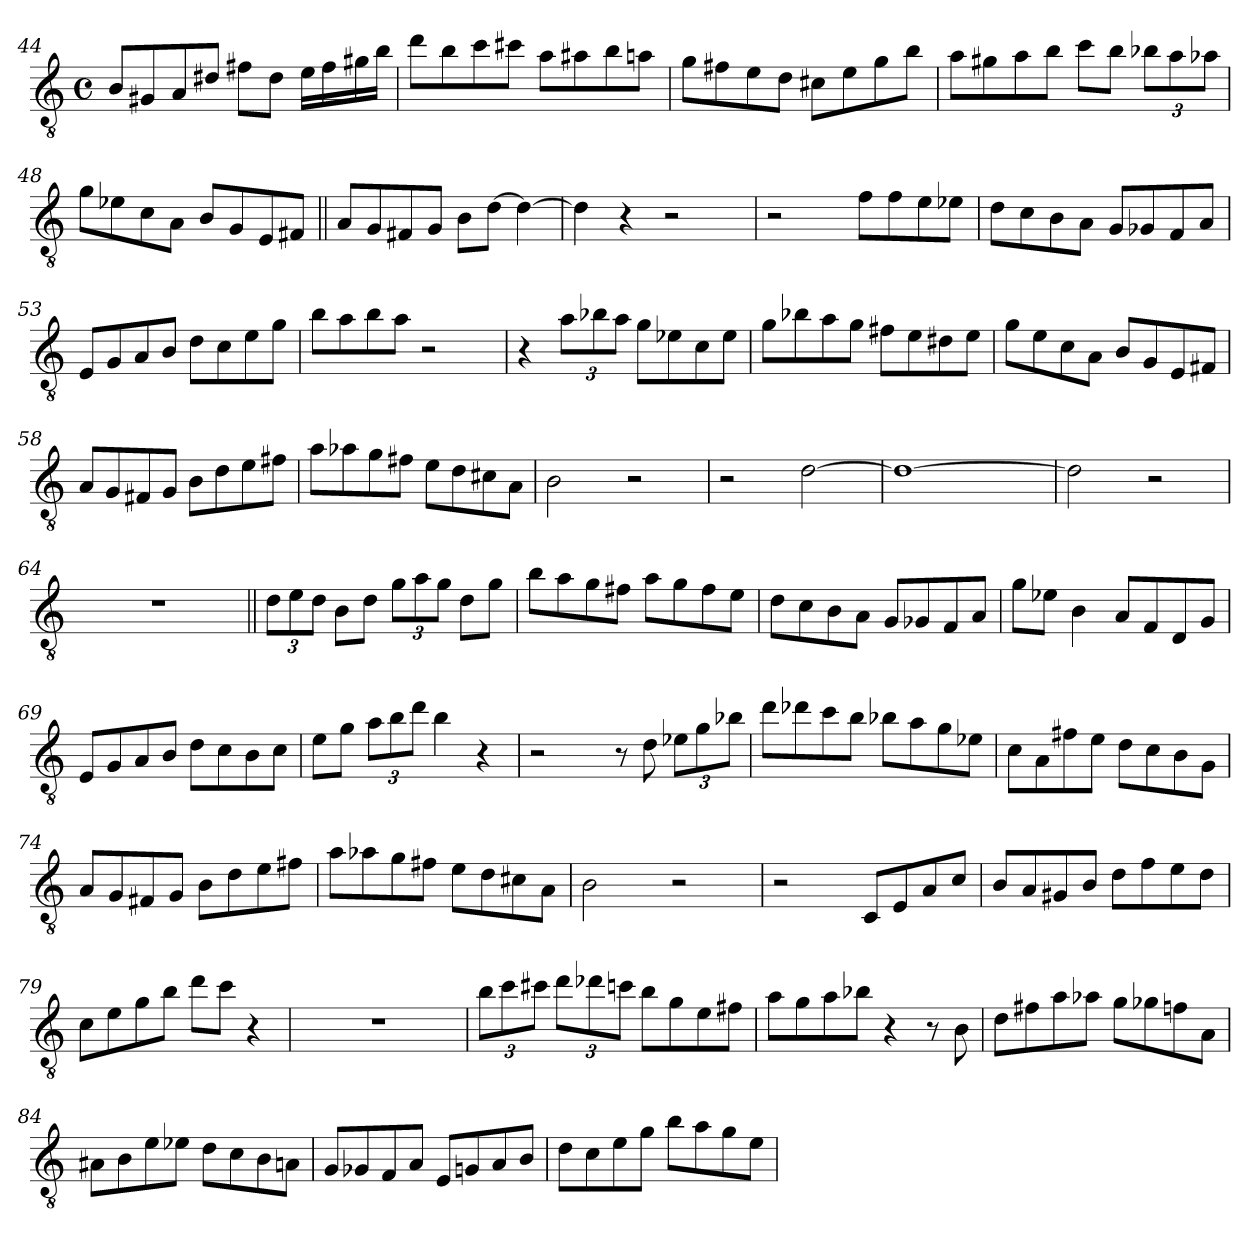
**kern
*part1
*staff1
*clefGv2
*k[]
*C:
*M4/4
*met(c)
=44
*^
4ryy	8B/L
.	8G#X/
4ryy	8A/
.	8d#X/J
4ryy	8f#X\L
.	8d#\J
4ryy	16e\LL
.	16f#\
.	16g#X\
.	16b\JJ
!!LO:LB:g=z	!!
=45	=45
4ryy	8dd\L
.	8b\
4ryy	8cc\
.	8cc#X\J
4ryy	8a\L
.	8a#X\
4ryy	8b\
.	8an\J
=46	=46
4ryy	8g\L
.	8f#X\
4ryy	8e\
.	8d\J
4ryy	8c#X\L
.	8e\
4ryy	8g\
.	8b\J
=47	=47
4ryy	8a\L
.	8g#X\
4ryy	8a\
.	8b\J
4ryy	8cc\L
.	8b\J
4ryy	12b-X\L
.	12a\
.	12a-X\J
=48	=48
4ryy	8g\L
.	8e-X\
4ryy	8c\
.	8A\J
4ryy	8B/L
.	8G/
4ryy	8E/
.	8F#X/J
!!LO:LB:g=z	!!
=49||	=49||
4ryy	8A/L
.	8G/
4ryy	8F#X/
.	8G/J
4ryy	8B\L
.	[8d\J
4ryy	4d\_
=50	=50
4ryy	4d\]
4ryy	4r
4ryy	2r
4ryy	.
=51	=51
4ryy	2r
4ryy	.
4ryy	8f\L
.	8f\
4ryy	8e\
.	8e-X\J
=52	=52
4ryy	8d\L
.	8c\
4ryy	8B\
.	8A\J
4ryy	8G/L
.	8G-X/
4ryy	8F/
.	8A/J
!!LO:LB:g=z	!!
=53	=53
4ryy	8E/L
.	8G/
4ryy	8A/
.	8B/J
4ryy	8d\L
.	8c\
4ryy	8e\
.	8g\J
=54	=54
4ryy	8b\L
.	8a\
4ryy	8b\
.	8a\J
4ryy	2r
4ryy	.
=55	=55
4ryy	4r
4ryy	12a\L
.	12b-X\
.	12a\J
4ryy	8g\L
.	8e-X\
4ryy	8c\
.	8e-\J
=56	=56
4ryy	8g\L
.	8b-X\
4ryy	8a\
.	8g\J
4ryy	8f#X\L
.	8e\
4ryy	8d#X\
.	8e\J
!!LO:LB:g=z	!!
=57	=57
4ryy	8g\L
.	8e\
4ryy	8c\
.	8A\J
4ryy	8B/L
.	8G/
4ryy	8E/
.	8F#X/J
=58	=58
4ryy	8A/L
.	8G/
4ryy	8F#X/
.	8G/J
4ryy	8B\L
.	8d\
4ryy	8e\
.	8f#X\J
=59	=59
4ryy	8a\L
.	8a-X\
4ryy	8g\
.	8f#X\J
4ryy	8e\L
.	8d\
4ryy	8c#X\
.	8A\J
=60	=60
4ryy	2B\
4ryy	.
4ryy	2r
4ryy	.
!!LO:LB:g=z	!!
=61	=61
4ryy	2r
4ryy	.
4ryy	[2d\
4ryy	.
=62	=62
4ryy	1d_
4ryy	.
4ryy	.
4ryy	.
=63	=63
4ryy	2d\]
4ryy	.
4ryy	2r
4ryy	.
=64	=64
4ryy	1r
4ryy	.
4ryy	.
4ryy	.
!!LO:LB:g=z	!!
=65||	=65||
4ryy	12d\L
.	12e\
.	12d\J
4ryy	8B\L
.	8d\J
4ryy	12g\L
.	12a\
.	12g\J
4ryy	8d\L
.	8g\J
=66	=66
4ryy	8b\L
.	8a\
4ryy	8g\
.	8f#X\J
4ryy	8a\L
.	8g\
4ryy	8f#\
.	8e\J
=67	=67
4ryy	8d\L
.	8c\
4ryy	8B\
.	8A\J
4ryy	8G/L
.	8G-X/
4ryy	8F/
.	8A/J
=68	=68
4ryy	8g\L
.	8e-X\J
4ryy	4B\
4ryy	8A/L
.	8F/
4ryy	8D/
.	8G/J
!!LO:PB:g=z	!!
=69	=69
4ryy	8E/L
.	8G/
4ryy	8A/
.	8B/J
4ryy	8d\L
.	8c\
4ryy	8B\
.	8c\J
=70	=70
4ryy	8e\L
.	8g\J
4ryy	12a\L
.	12b\
.	12dd\J
4ryy	4b\
4ryy	4r
=71	=71
4ryy	2r
4ryy	.
4ryy	8r
.	8d\
4ryy	12e-X\L
.	12g\
.	12b-X\J
=72	=72
4ryy	8dd\L
.	8dd-X\
4ryy	8cc\
.	8b\J
4ryy	8b-X\L
.	8a\
4ryy	8g\
.	8e-X\J
!!LO:LB:g=z	!!
=73	=73
4ryy	8c\L
.	8A\
4ryy	8f#X\
.	8e\J
4ryy	8d\L
.	8c\
4ryy	8B\
.	8G\J
=74	=74
4ryy	8A/L
.	8G/
4ryy	8F#X/
.	8G/J
4ryy	8B\L
.	8d\
4ryy	8e\
.	8f#X\J
=75	=75
4ryy	8a\L
.	8a-X\
4ryy	8g\
.	8f#X\J
4ryy	8e\L
.	8d\
4ryy	8c#X\
.	8A\J
=76	=76
4ryy	2B\
4ryy	.
4ryy	2r
4ryy	.
!!LO:LB:g=z	!!
=77	=77
4ryy	2r
4ryy	.
4ryy	8C/L
.	8E/
4ryy	8A/
.	8c/J
=78	=78
4ryy	8B/L
.	8A/
4ryy	8G#X/
.	8B/J
4ryy	8d\L
.	8f\
4ryy	8e\
.	8d\J
=79	=79
4ryy	8c\L
.	8e\
4ryy	8g\
.	8b\J
4ryy	8dd\L
.	8cc\J
4ryy	4r
=80	=80
4ryy	1r
4ryy	.
4ryy	.
4ryy	.
!!LO:LB:g=z	!!
=81	=81
4ryy	12b\L
.	12cc\
.	12cc#X\J
4ryy	12dd\L
.	12dd-X\
.	12ccn\J
4ryy	8b\L
.	8g\
4ryy	8e\
.	8f#X\J
=82	=82
4ryy	8a\L
.	8g\
4ryy	8a\
.	8b-X\J
4ryy	4r
4ryy	8r
.	8B\
=83	=83
4ryy	8d\L
.	8f#X\
4ryy	8a\
.	8a-X\J
4ryy	8g\L
.	8g-X\
4ryy	8fn\
.	8A\J
=84	=84
4ryy	8A#X\L
.	8B\
4ryy	8e\
.	8e-X\J
4ryy	8d\L
.	8c\
4ryy	8B\
.	8An\J
!!LO:LB:g=z	!!
=85	=85
4ryy	8G/L
.	8G-X/
4ryy	8F/
.	8A/J
4ryy	8E/L
.	8Gn/
4ryy	8A/
.	8B/J
=86	=86
4ryy	8d\L
.	8c\
4ryy	8e\
.	8g\J
4ryy	8b\L
.	8a\
4ryy	8g\
.	8e\J
*v	*v
=
*-
